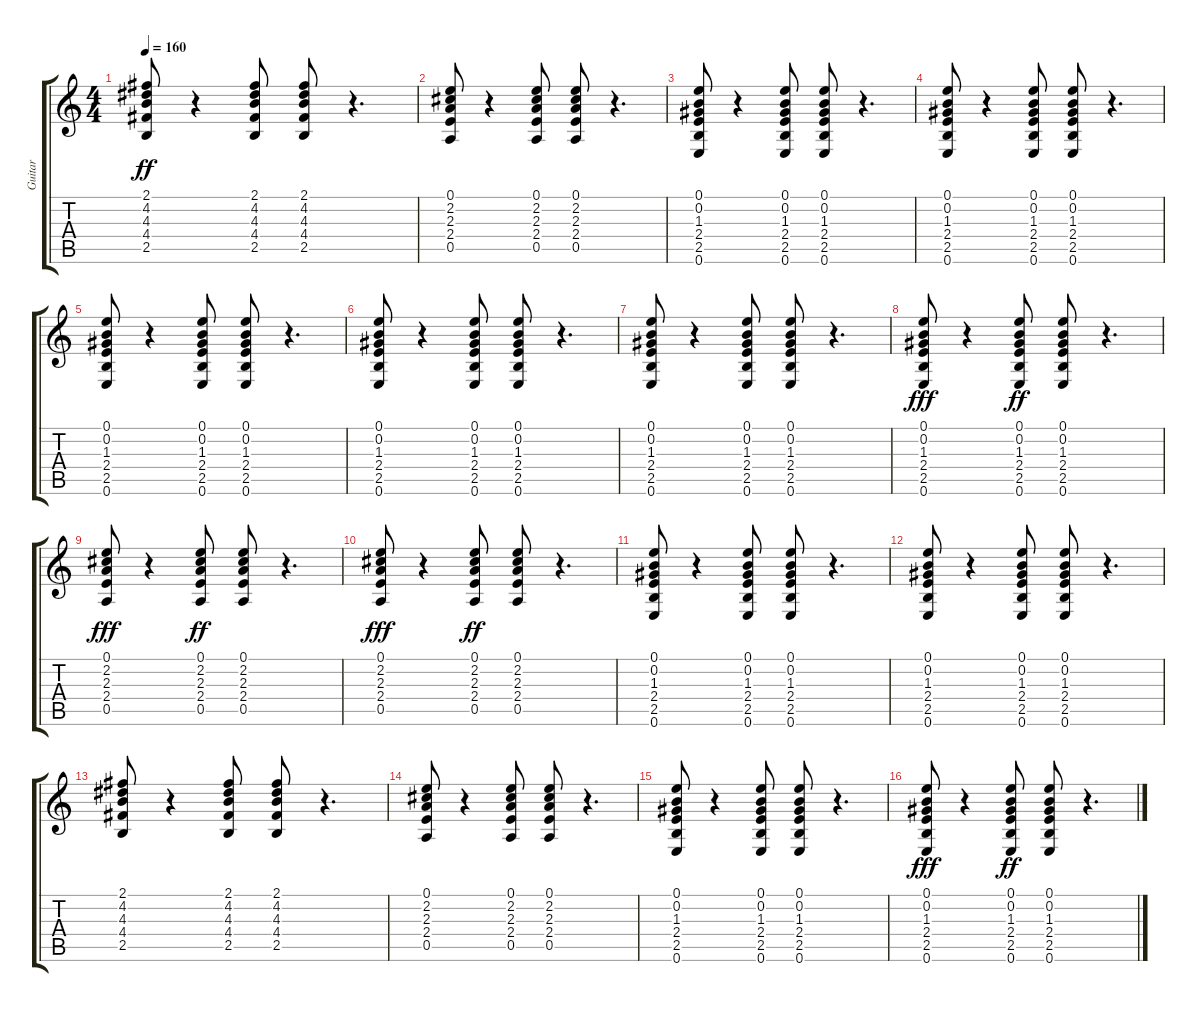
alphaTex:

\track ("Guitar" "Guitar") {instrument acousticguitarsteel}
\staff {score tabs}
\tuning (E4 B3 G3 D3 A2 E2) {hide}
\ts (4 4)
\tempo 160
\clef g2
\ks c
(2.1 4.2 4.3 4.4 2.5).8{dy ff} r.4 (2.1 4.2 4.3 4.4 2.5).8 (2.1 4.2 4.3 4.4 2.5).8 r.4{d} |
(0.1 2.2 2.3 2.4 0.5).8 r.4 (0.1 2.2 2.3 2.4 0.5).8 (0.1 2.2 2.3 2.4 0.5).8 r.4{d} |
(0.1 0.2 1.3 2.4 2.5 0.6).8 r.4 (0.1 0.2 1.3 2.4 2.5 0.6).8 (0.1 0.2 1.3 2.4 2.5 0.6).8 r.4{d} |
(0.1 0.2 1.3 2.4 2.5 0.6).8 r.4 (0.1 0.2 1.3 2.4 2.5 0.6).8 (0.1 0.2 1.3 2.4 2.5 0.6).8 r.4{d} |
(0.1 0.2 1.3 2.4 2.5 0.6).8 r.4 (0.1 0.2 1.3 2.4 2.5 0.6).8 (0.1 0.2 1.3 2.4 2.5 0.6).8 r.4{d} |
(0.1 0.2 1.3 2.4 2.5 0.6).8 r.4 (0.1 0.2 1.3 2.4 2.5 0.6).8 (0.1 0.2 1.3 2.4 2.5 0.6).8 r.4{d} |
(0.1 0.2 1.3 2.4 2.5 0.6).8 r.4 (0.1 0.2 1.3 2.4 2.5 0.6).8 (0.1 0.2 1.3 2.4 2.5 0.6).8 r.4{d} |
(0.1 0.2 1.3 2.4 2.5 0.6).8{dy fff} r.4 (0.1 0.2 1.3 2.4 2.5 0.6).8{dy ff} (0.1 0.2 1.3 2.4 2.5 0.6).8 r.4{d} |
(0.1 2.2 2.3 2.4 0.5).8{dy fff} r.4 (0.1 2.2 2.3 2.4 0.5).8{dy ff} (0.1 2.2 2.3 2.4 0.5).8 r.4{d} |
(0.1 2.2 2.3 2.4 0.5).8{dy fff} r.4 (0.1 2.2 2.3 2.4 0.5).8{dy ff} (0.1 2.2 2.3 2.4 0.5).8 r.4{d} |
(0.1 0.2 1.3 2.4 2.5 0.6).8 r.4 (0.1 0.2 1.3 2.4 2.5 0.6).8 (0.1 0.2 1.3 2.4 2.5 0.6).8 r.4{d} |
(0.1 0.2 1.3 2.4 2.5 0.6).8 r.4 (0.1 0.2 1.3 2.4 2.5 0.6).8 (0.1 0.2 1.3 2.4 2.5 0.6).8 r.4{d} |
(2.1 4.2 4.3 4.4 2.5).8 r.4 (2.1 4.2 4.3 4.4 2.5).8 (2.1 4.2 4.3 4.4 2.5).8 r.4{d} |
(0.1 2.2 2.3 2.4 0.5).8 r.4 (0.1 2.2 2.3 2.4 0.5).8 (0.1 2.2 2.3 2.4 0.5).8 r.4{d} |
(0.1 0.2 1.3 2.4 2.5 0.6).8 r.4 (0.1 0.2 1.3 2.4 2.5 0.6).8 (0.1 0.2 1.3 2.4 2.5 0.6).8 r.4{d} |
(0.1 0.2 1.3 2.4 2.5 0.6).8{dy fff} r.4 (0.1 0.2 1.3 2.4 2.5 0.6).8{dy ff} (0.1 0.2 1.3 2.4 2.5 0.6).8 r.4{d}
